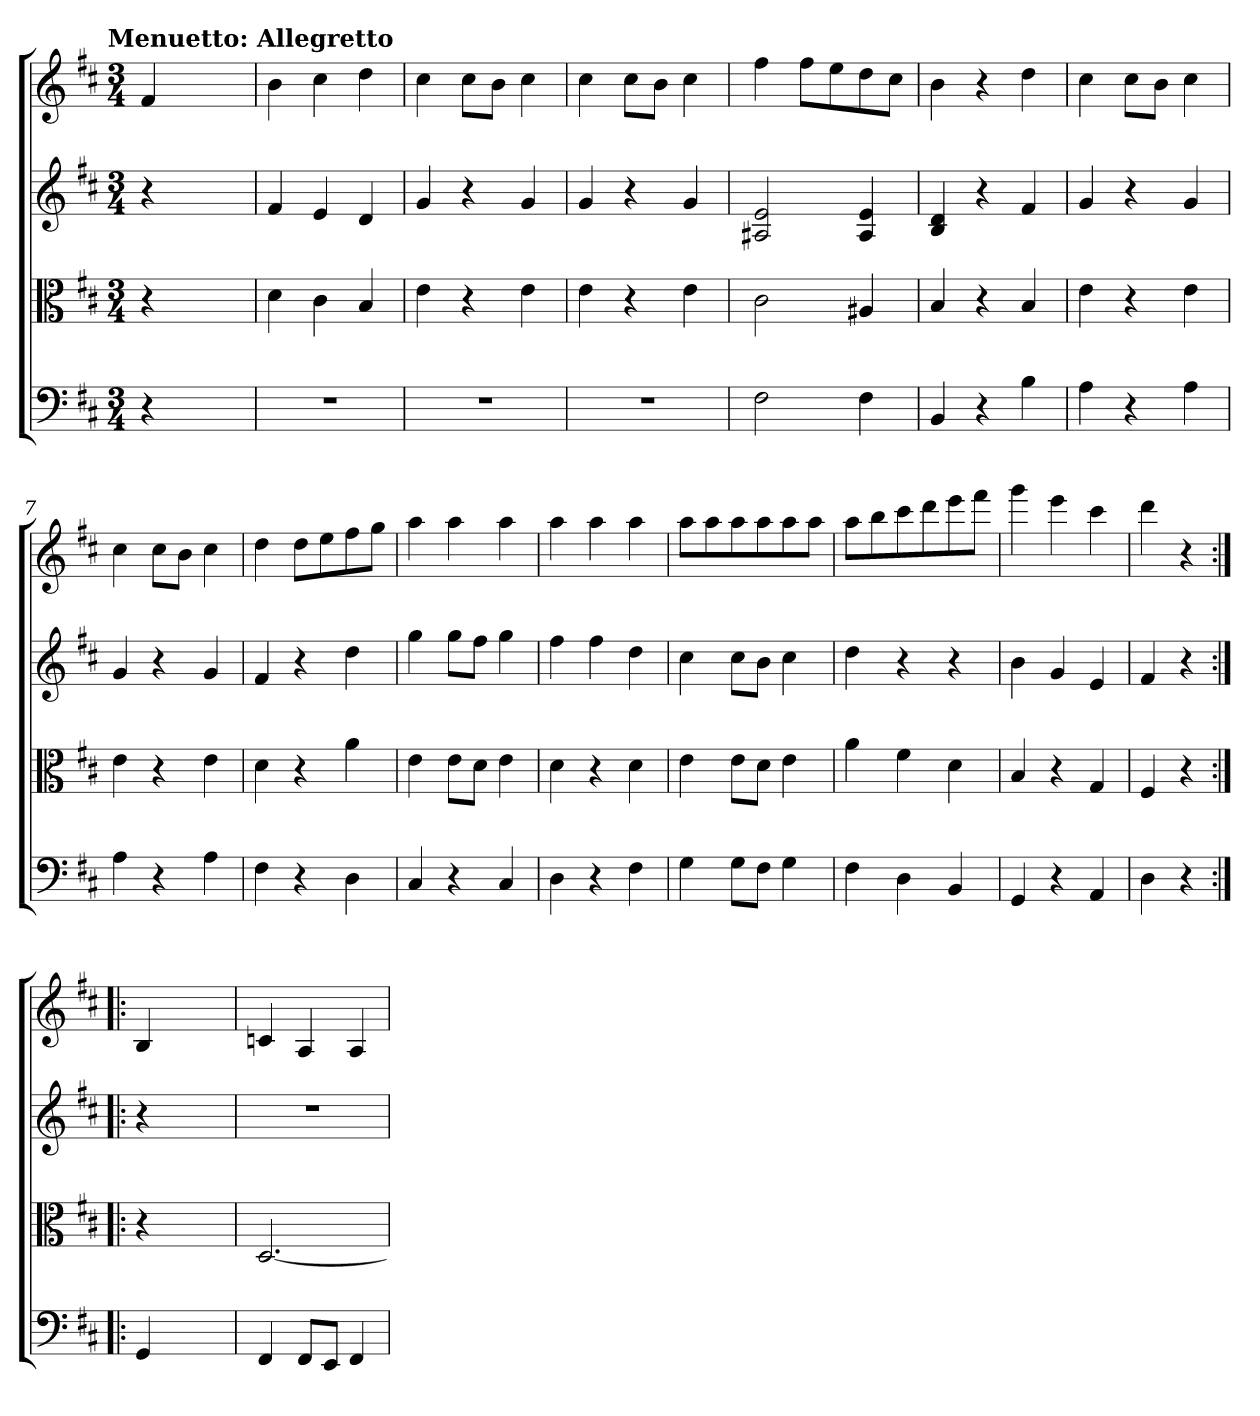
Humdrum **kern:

**kern	**kern	**kern	**kern
*part4	*part3	*part2	*part1
*staff4	*staff3	*staff2	*staff1
*clefF4	*clefC3	*clefG2	*clefG2
*k[f#c#]	*k[f#c#]	*k[f#c#]	*k[f#c#]
*b:	*b:	*b:	*b:
!!LO:TX:omd:t=Menuetto&colon; Allegretto
*M3/4	*M3/4	*M3/4	*M3/4
*MM108	*MM108	*MM108	*MM108
=	=	=	=
4r	4r	4r	4f#/
2ryy	2ryy	2ryy	2ryy
=1	=1	=1	=1
2.r	4d\	4f#/	4b\
.	4c#\	4e/	4cc#\
.	4B/	4d/	4dd\
=2	=2	=2	=2
2.r	4e\	4g/	4cc#\
.	4r	4r	8cc#\L
.	.	.	8b\J
.	4e\	4g/	4cc#\
=3	=3	=3	=3
2.r	4e\	4g/	4cc#\
.	4r	4r	8cc#\L
.	.	.	8b\J
.	4e\	4g/	4cc#\
=4	=4	=4	=4
2F#\	2c#\	2A#X/ 2e/	4ff#\
.	.	.	8ff#\L
.	.	.	8ee\
4F#\	4A#X/	4A#/ 4e/	8dd\
.	.	.	8cc#\J
=5	=5	=5	=5
4BB/	4B/	4B/ 4d/	4b\
4r	4r	4r	4r
4B\	4B/	4f#/	4dd\
=6	=6	=6	=6
4A\	4e\	4g/	4cc#\
4r	4r	4r	8cc#\L
.	.	.	8b\J
4A\	4e\	4g/	4cc#\
=7	=7	=7	=7
4A\	4e\	4g/	4cc#\
4r	4r	4r	8cc#\L
.	.	.	8b\J
4A\	4e\	4g/	4cc#\
=8	=8	=8	=8
4F#\	4d\	4f#/	4dd\
4r	4r	4r	8dd\L
.	.	.	8ee\
4D\	4a\	4dd\	8ff#\
.	.	.	8gg\J
=9	=9	=9	=9
4C#/	4e\	4gg\	4aa\
4r	8e\L	8gg\L	4aa\
.	8d\J	8ff#\J	.
4C#/	4e\	4gg\	4aa\
=10	=10	=10	=10
4D\	4d\	4ff#\	4aa\
4r	4r	4ff#\	4aa\
4F#\	4d\	4dd\	4aa\
=11	=11	=11	=11
4G\	4e\	4cc#\	8aa\L
.	.	.	8aa\
8G\L	8e\L	8cc#\L	8aa\
8F#\J	8d\J	8b\J	8aa\
4G\	4e\	4cc#\	8aa\
.	.	.	8aa\J
=12	=12	=12	=12
4F#\	4a\	4dd\	8aa\L
.	.	.	8bb\
4D\	4f#\	4r	8ccc#\
.	.	.	8ddd\
4BB/	4d\	4r	8eee\
.	.	.	8fff#\J
=13	=13	=13	=13
4GG/	4B/	4b\	4ggg\
4r	4r	4g/	4eee\
4AA/	4G/	4e/	4ccc#\
=14	=14	=14	=14
4D\	4F#/	4f#/	4ddd\
4r	4r	4r	4r
=:|!|:	=:|!|:	=:|!|:	=:|!|:
4GG/	4r	4r	4B/
2ryy	2ryy	2ryy	2ryy
=15	=15	=15	=15
4FF#/	[2.D/	2.r	4cn/
8FF#/L	.	.	4A/
8EE/J	.	.	.
4FF#/	.	.	4A/
=	=	=	=
*-	*-	*-	*-
